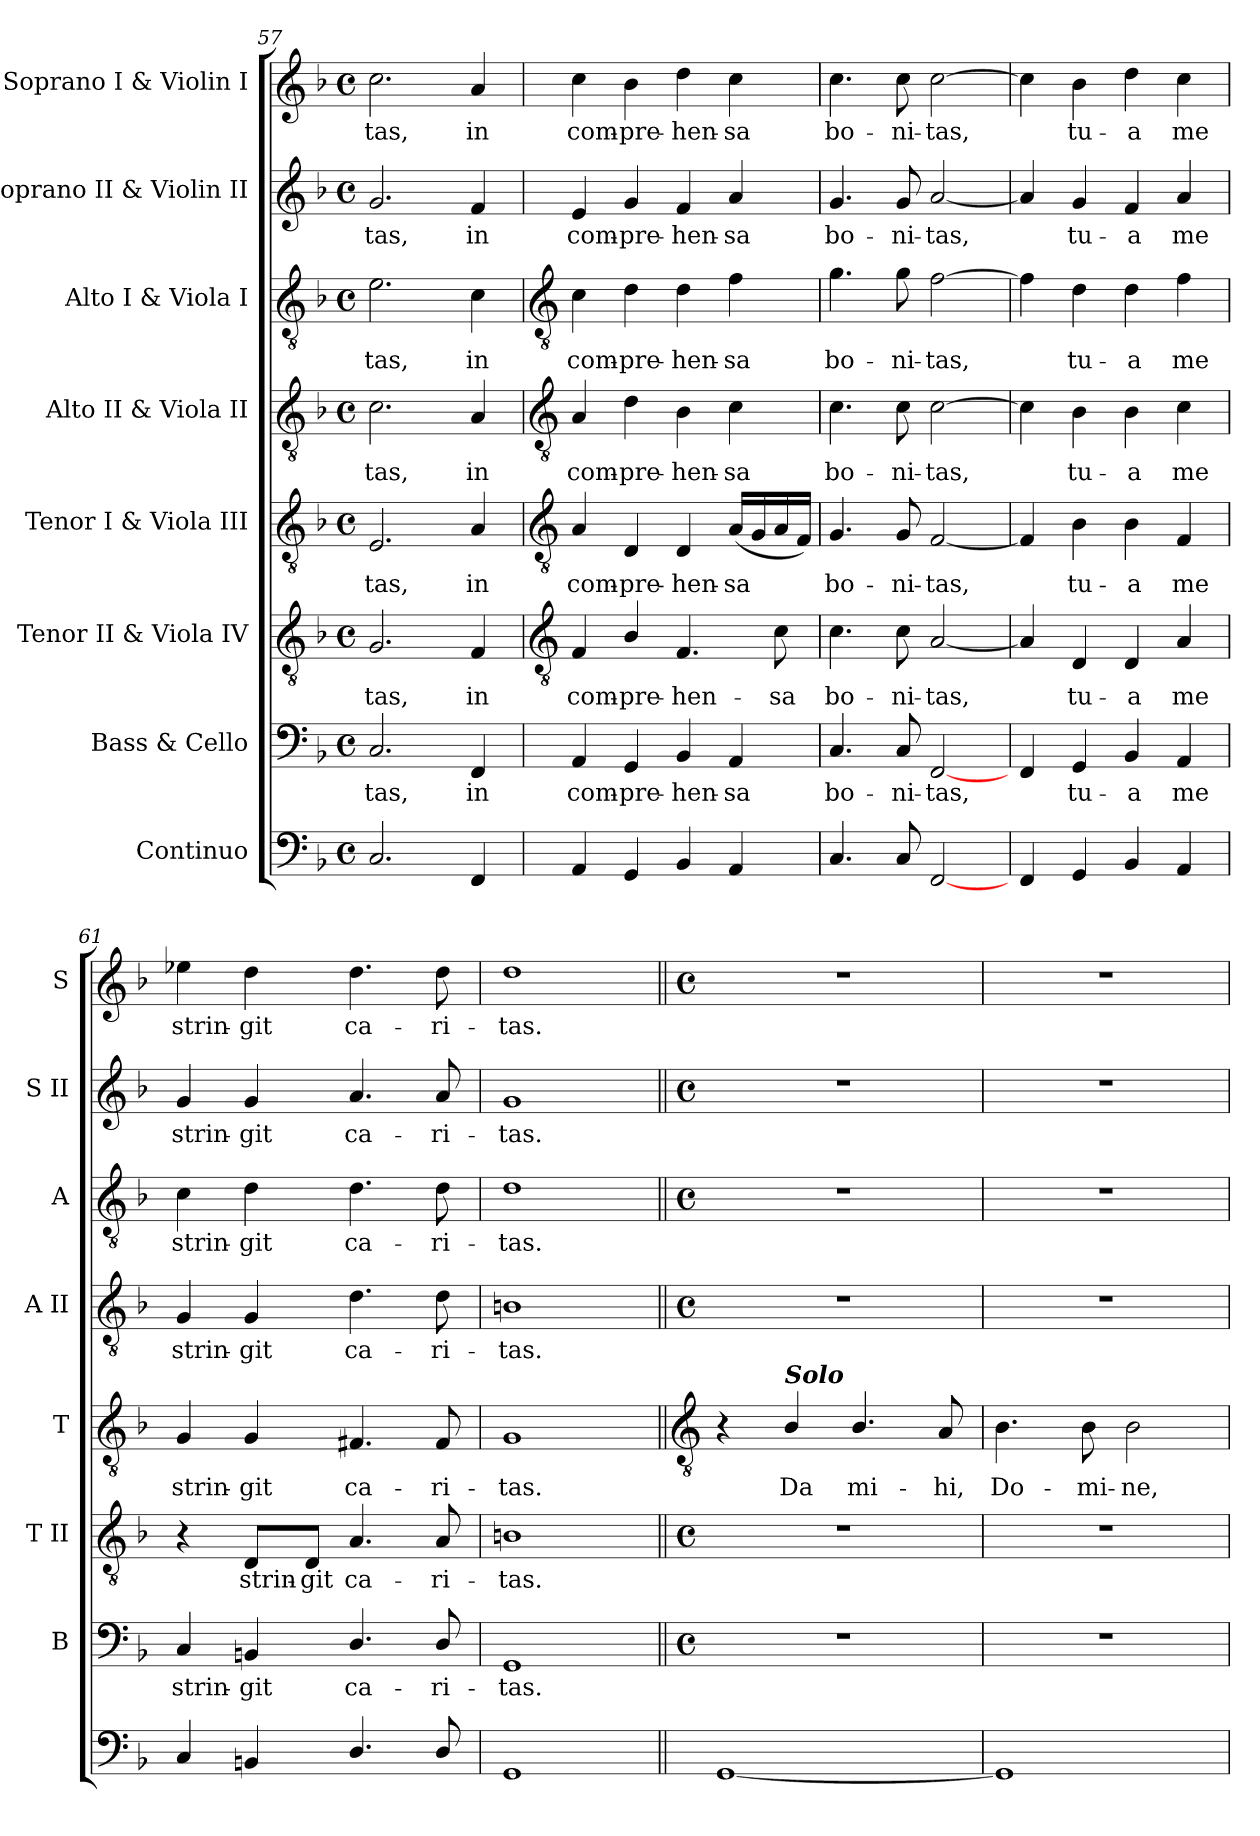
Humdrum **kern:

**kern	**kern	**text	**kern	**text	**kern	**text	**kern	**text	**kern	**text	**kern	**text	**kern	**text
*part8	*part7	*part7	*part6	*part6	*part5	*part5	*part4	*part4	*part3	*part3	*part2	*part2	*part1	*part1
*staff8	*staff7	*staff7	*staff6	*staff6	*staff5	*staff5	*staff4	*staff4	*staff3	*staff3	*staff2	*staff2	*staff1	*staff1
*I"Continuo	*I"Bass & Cello	*	*I"Tenor II & Viola IV	*	*I"Tenor I & Viola III	*	*I"Alto II & Viola II	*	*I"Alto I & Viola I	*	*I"Soprano II & Violin II	*	*I"Soprano I & Violin I	*
*	*I'B	*	*I'T II	*	*I'T	*	*I'A II	*	*I'A	*	*I'S II	*	*I'S	*
*clefF4	*clefF4	*	*clefGv2	*	*clefGv2	*	*clefGv2	*	*clefGv2	*	*clefG2	*	*clefG2	*
*k[b-]	*k[b-]	*	*k[b-]	*	*k[b-]	*	*k[b-]	*	*k[b-]	*	*k[b-]	*	*k[b-]	*
*F:	*F:	*	*F:	*	*F:	*	*F:	*	*F:	*	*F:	*	*F:	*
*M4/4	*M4/4	*	*M4/4	*	*M4/4	*	*M4/4	*	*M4/4	*	*M4/4	*	*M4/4	*
*met(c)	*met(c)	*	*met(c)	*	*met(c)	*	*met(c)	*	*met(c)	*	*met(c)	*	*met(c)	*
=57	=57	=57	=57	=57	=57	=57	=57	=57	=57	=57	=57	=57	=57	=57
!	!	!LO:LY:b	!	!LO:LY:b	!	!LO:LY:b	!	!LO:LY:b	!	!LO:LY:b	!	!LO:LY:b	!	!LO:LY:b
2.C	2.C	-tas,	2.G	-tas,	2.E	-tas,	2.c	-tas,	2.e	-tas,	2.g	-tas,	2.cc	-tas,
!	!	!LO:LY:b	!	!LO:LY:b	!	!LO:LY:b	!	!LO:LY:b	!	!LO:LY:b	!	!LO:LY:b	!	!LO:LY:b
4FF	4FF	in	4F	in	4A	in	4A	in	4c	in	4f	in	4a	in
!!LO:LB:g=z
=58	=58	=58	=58	=58	=58	=58	=58	=58	=58	=58	=58	=58	=58	=58
*	*	*	*clefGv2	*	*clefGv2	*	*clefGv2	*	*clefGv2	*	*	*	*	*
!	!	!LO:LY:b	!	!LO:LY:b	!	!LO:LY:b	!	!LO:LY:b	!	!LO:LY:b	!	!LO:LY:b	!	!LO:LY:b
4AA	4AA	com-	4F	com-	4A	com-	4A	com-	4c	com-	4e	com-	4cc	com-
!	!	!LO:LY:b	!	!LO:LY:b	!	!LO:LY:b	!	!LO:LY:b	!	!LO:LY:b	!	!LO:LY:b	!	!LO:LY:b
4GG	4GG	-pre-	4B-/	-pre-	4D	-pre-	4d	-pre-	4d	-pre-	4g	-pre-	4b-	-pre-
!	!	!LO:LY:b	!	!LO:LY:b	!	!LO:LY:b	!	!LO:LY:b	!	!LO:LY:b	!	!LO:LY:b	!	!LO:LY:b
4BB-	4BB-	-hen-	4.F	-hen-	4D	-hen-	4B-	-hen-	4d	-hen-	4f	-hen-	4dd	-hen-
!	!	!LO:LY:b	!	!	!	!LO:LY:b	!	!LO:LY:b	!	!LO:LY:b	!	!LO:LY:b	!	!LO:LY:b
4AA	4AA	-sa	.	.	(<16ALL	-sa	4c	-sa	4f	-sa	4a	-sa	4cc	-sa
.	.	.	.	.	16G	.	.	.	.	.	.	.	.	.
!	!	!	!	!LO:LY:b	!	!	!	!	!	!	!	!	!	!
.	.	.	8c	-sa	16A	.	.	.	.	.	.	.	.	.
.	.	.	.	.	16FJJ)	.	.	.	.	.	.	.	.	.
=59	=59	=59	=59	=59	=59	=59	=59	=59	=59	=59	=59	=59	=59	=59
!	!	!LO:LY:b	!	!LO:LY:b	!	!LO:LY:b	!	!LO:LY:b	!	!LO:LY:b	!	!LO:LY:b	!	!LO:LY:b
4.C	4.C	bo-	4.c	bo-	4.G	bo-	4.c	bo-	4.g	bo-	4.g	bo-	4.cc	bo-
!	!	!LO:LY:b	!	!LO:LY:b	!	!LO:LY:b	!	!LO:LY:b	!	!LO:LY:b	!	!LO:LY:b	!	!LO:LY:b
8C	8C	-ni-	8c	-ni-	8G	-ni-	8c	-ni-	8g	-ni-	8g	-ni-	8cc	-ni-
!	!	!LO:LY:b	!	!LO:LY:b	!	!LO:LY:b	!	!LO:LY:b	!	!LO:LY:b	!	!LO:LY:b	!	!LO:LY:b
[2FF	[2FF	-tas,	[2A	-tas,	[2F	-tas,	[2c	-tas,	[2f	-tas,	[2a	-tas,	[2cc	-tas,
=60	=60	=60	=60	=60	=60	=60	=60	=60	=60	=60	=60	=60	=60	=60
4FF	4FF	.	4A]	.	4F]	.	4c]	.	4f]	.	4a]	.	4cc]	.
!	!	!LO:LY:b	!	!LO:LY:b	!	!LO:LY:b	!	!LO:LY:b	!	!LO:LY:b	!	!LO:LY:b	!	!LO:LY:b
4GG	4GG	tu-	4D	tu-	4B-	tu-	4B-	tu-	4d	tu-	4g	tu-	4b-	tu-
!	!	!LO:LY:b	!	!LO:LY:b	!	!LO:LY:b	!	!LO:LY:b	!	!LO:LY:b	!	!LO:LY:b	!	!LO:LY:b
4BB-	4BB-	-a	4D	-a	4B-	-a	4B-	-a	4d	-a	4f	-a	4dd	-a
!	!	!LO:LY:b	!	!LO:LY:b	!	!LO:LY:b	!	!LO:LY:b	!	!LO:LY:b	!	!LO:LY:b	!	!LO:LY:b
4AA	4AA	me	4A	me	4F	me	4c	me	4f	me	4a	me	4cc	me
=61	=61	=61	=61	=61	=61	=61	=61	=61	=61	=61	=61	=61	=61	=61
!	!	!LO:LY:b	!	!	!	!LO:LY:b	!	!LO:LY:b	!	!LO:LY:b	!	!LO:LY:b	!	!LO:LY:b
4C	4C	strin-	4r	.	4G	strin-	4G	strin-	4c	strin-	4g	strin-	4ee-X	strin-
!	!	!LO:LY:b	!	!LO:LY:b	!	!LO:LY:b	!	!LO:LY:b	!	!LO:LY:b	!	!LO:LY:b	!	!LO:LY:b
4BBn	4BBn	-git	8D/L	strin-	4G	-git	4G	-git	4d	-git	4g	-git	4dd	-git
!	!	!	!	!LO:LY:b	!	!	!	!	!	!	!	!	!	!
.	.	.	8D/J	-git	.	.	.	.	.	.	.	.	.	.
!	!	!LO:LY:b	!	!LO:LY:b	!	!LO:LY:b	!	!LO:LY:b	!	!LO:LY:b	!	!LO:LY:b	!	!LO:LY:b
4.D/	4.D/	ca-	4.A	ca-	4.F#X	ca-	4.d	ca-	4.d	ca-	4.a	ca-	4.dd	ca-
!	!	!LO:LY:b	!	!LO:LY:b	!	!LO:LY:b	!	!LO:LY:b	!	!LO:LY:b	!	!LO:LY:b	!	!LO:LY:b
8D/	8D/	-ri-	8A	-ri-	8F#	-ri-	8d	-ri-	8d	-ri-	8a	-ri-	8dd	-ri-
=62	=62	=62	=62	=62	=62	=62	=62	=62	=62	=62	=62	=62	=62	=62
!	!	!LO:LY:b	!	!LO:LY:b	!	!LO:LY:b	!	!LO:LY:b	!	!LO:LY:b	!	!LO:LY:b	!	!LO:LY:b
1GG	1GG	-tas.	1Bn	-tas.	1G	-tas.	1Bn	-tas.	1d	-tas.	1g	-tas.	1dd	-tas.
!!LO:LB:g=z
=63||	=63||	=63||	=63||	=63||	=63||	=63||	=63||	=63||	=63||	=63||	=63||	=63||	=63||	=63||
*	*	*	*	*	*clefGv2	*	*	*	*	*	*	*	*	*
*	*M4/4	*	*M4/4	*	*	*	*M4/4	*	*M4/4	*	*M4/4	*	*M4/4	*
*	*met(c)	*	*met(c)	*	*	*	*met(c)	*	*met(c)	*	*met(c)	*	*met(c)	*
[1GG	1r	.	1r	.	4r	.	1r	.	1r	.	1r	.	1r	.
!	!	!	!	!	!LO:TX:a:Bi:t=Solo	!	!	!	!	!	!	!	!	!
!	!	!	!	!	!	!LO:LY:b	!	!	!	!	!	!	!	!
.	.	.	.	.	4B-/	Da	.	.	.	.	.	.	.	.
!	!	!	!	!	!	!LO:LY:b	!	!	!	!	!	!	!	!
.	.	.	.	.	4.B-/	mi-	.	.	.	.	.	.	.	.
!	!	!	!	!	!	!LO:LY:b	!	!	!	!	!	!	!	!
.	.	.	.	.	8A	-hi,	.	.	.	.	.	.	.	.
=64	=64	=64	=64	=64	=64	=64	=64	=64	=64	=64	=64	=64	=64	=64
!	!	!	!	!	!	!LO:LY:b	!	!	!	!	!	!	!	!
1GG]	1r	.	1r	.	4.B-	Do-	1r	.	1r	.	1r	.	1r	.
!	!	!	!	!	!	!LO:LY:b	!	!	!	!	!	!	!	!
.	.	.	.	.	8B-	-mi-	.	.	.	.	.	.	.	.
!	!	!	!	!	!	!LO:LY:b	!	!	!	!	!	!	!	!
.	.	.	.	.	2B-	-ne,	.	.	.	.	.	.	.	.
=	=	=	=	=	=	=	=	=	=	=	=	=	=	=
*-	*-	*-	*-	*-	*-	*-	*-	*-	*-	*-	*-	*-	*-	*-
